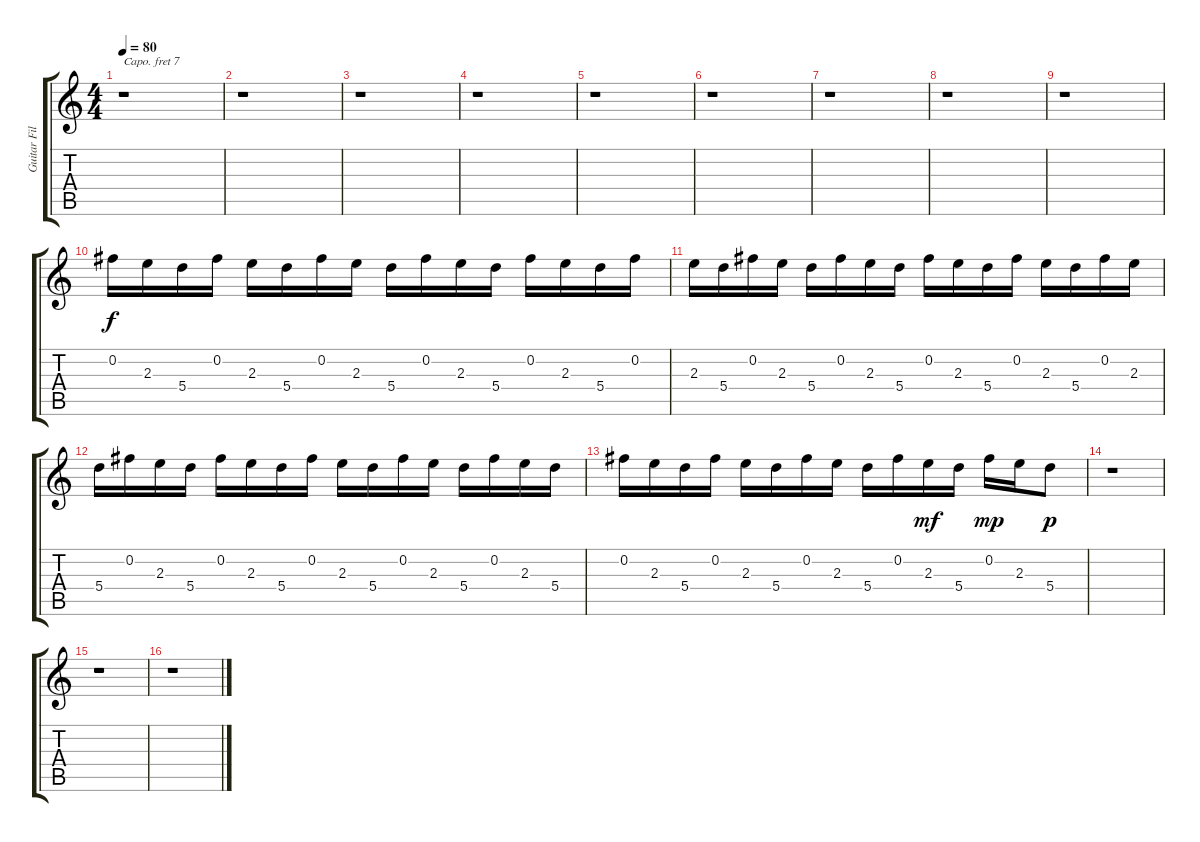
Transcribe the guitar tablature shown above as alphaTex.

\track ("Guitar Fills (Nylon)" "Guitar Fil") {instrument acousticguitarnylon}
\staff {score tabs}
\capo 7
\tuning (E4 B3 G3 D3 A2 E2) {hide}
\ts (4 4)
\tempo 80
\clef g2
\ks c
r.1{dy f} |
r.1 |
r.1 |
r.1 |
r.1 |
r.1 |
r.1 |
r.1 |
r.1 |
0.2.16 2.3.16 5.4.16 0.2.16 2.3.16 5.4.16 0.2.16 2.3.16 5.4.16 0.2.16 2.3.16 5.4.16 0.2.16 2.3.16 5.4.16 0.2.16 |
2.3.16 5.4.16 0.2.16 2.3.16 5.4.16 0.2.16 2.3.16 5.4.16 0.2.16 2.3.16 5.4.16 0.2.16 2.3.16 5.4.16 0.2.16 2.3.16 |
5.4.16 0.2.16 2.3.16 5.4.16 0.2.16 2.3.16 5.4.16 0.2.16 2.3.16 5.4.16 0.2.16 2.3.16 5.4.16 0.2.16 2.3.16 5.4.16 |
0.2.16 2.3.16 5.4.16 0.2.16 2.3.16 5.4.16 0.2.16 2.3.16 5.4.16 0.2.16 2.3.16{dy mf} 5.4.16 0.2.16{dy mp} 2.3.16 5.4.8{dy p} |
r.1 |
r.1 |
r.1
